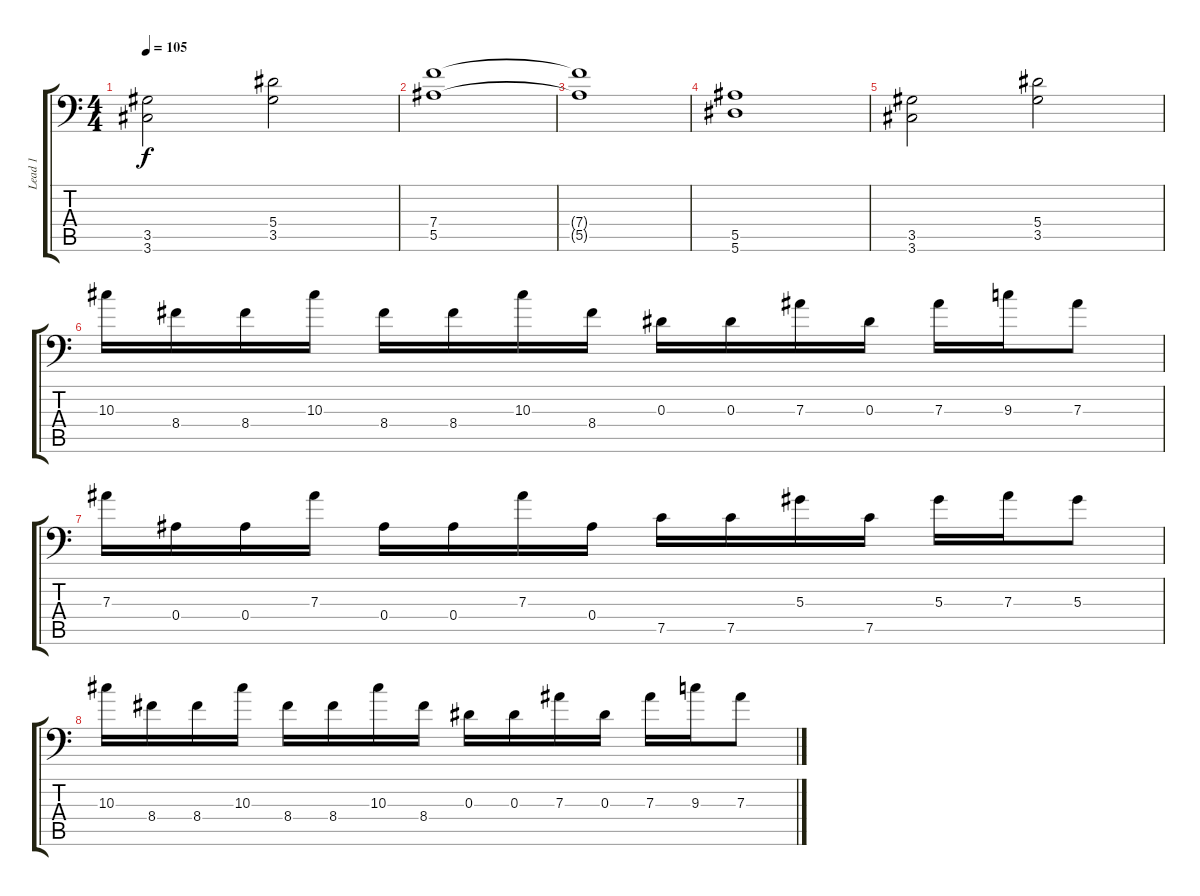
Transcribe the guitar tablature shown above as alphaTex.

\track ("Lead 1" "Lead 1") {instrument distortionguitar}
\staff {score tabs}
\tuning (C4 G3 Eb3 Bb2 F2 Bb1) {hide}
\ts (4 4)
\tempo 105
\clef f4
\ks c
(3.5 3.6).2{dy f} (5.4 3.5).2 |
(7.4 5.5).1 |
(7.4{t} 5.5{t}).1 |
(5.5 5.6).1 |
(3.5 3.6).2 (5.4 3.5).2 |
10.3.16 8.4.16 8.4.16 10.3.16 8.4.16 8.4.16 10.3.16 8.4.16 0.3.16 0.3.16 7.3.16 0.3.16 7.3.16 9.3.16 7.3.8 |
7.3.16 0.4.16 0.4.16 7.3.16 0.4.16 0.4.16 7.3.16 0.4.16 7.5.16 7.5.16 5.3.16 7.5.16 5.3.16 7.3.16 5.3.8 |
10.3.16 8.4.16 8.4.16 10.3.16 8.4.16 8.4.16 10.3.16 8.4.16 0.3.16 0.3.16 7.3.16 0.3.16 7.3.16 9.3.16 7.3.8
